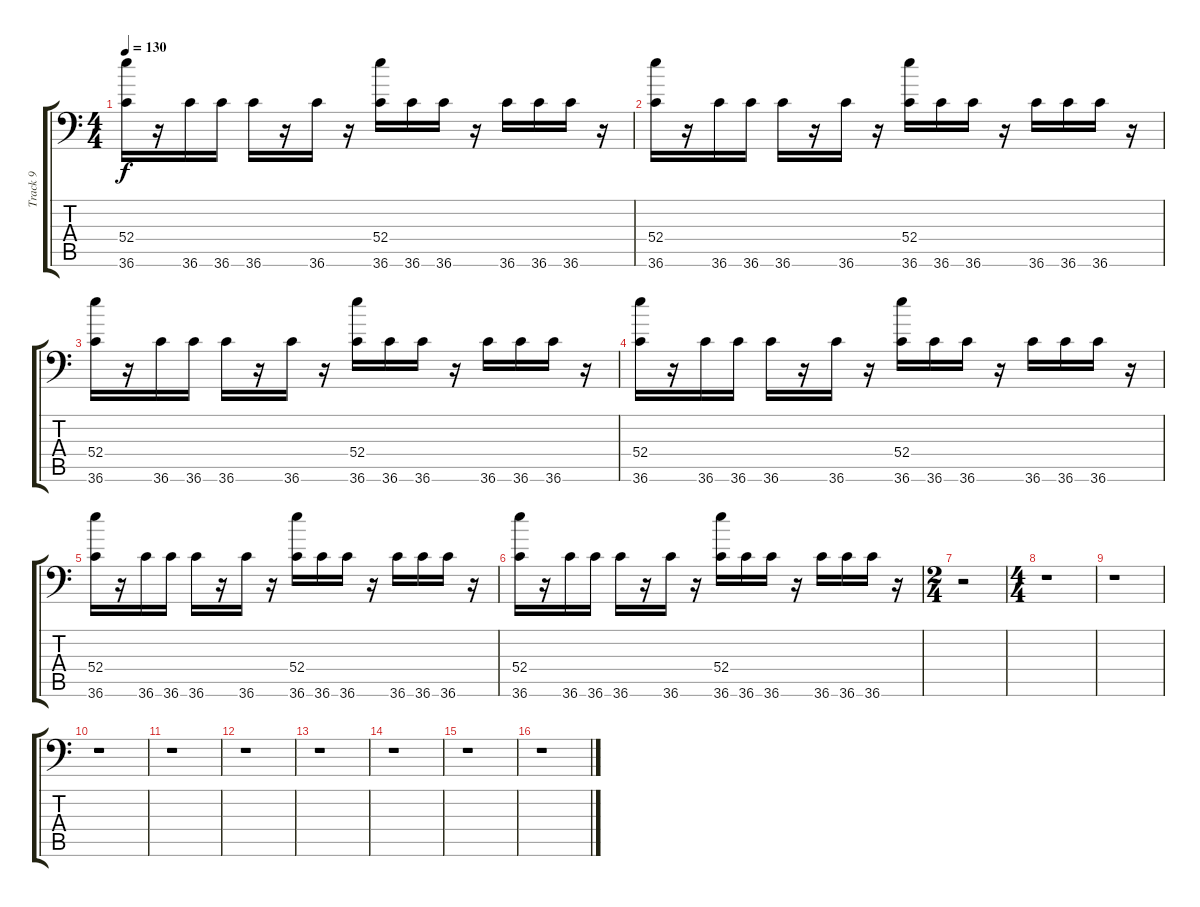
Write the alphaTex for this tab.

\track ("Track 9" "Track 9") {instrument acousticgrandpiano}
\staff {score tabs}
\tuning (C-1 C-1 C-1 C-1 C-1 C-1) {hide}
\ts (4 4)
\tempo 130
\clef f4
\ks c
(52.4 36.6).16{dy f} r.16 36.6.16 36.6.16 36.6.16 r.16 36.6.16 r.16 (52.4 36.6).16 36.6.16 36.6.16 r.16 36.6.16 36.6.16 36.6.16 r.16 |
(52.4 36.6).16 r.16 36.6.16 36.6.16 36.6.16 r.16 36.6.16 r.16 (52.4 36.6).16 36.6.16 36.6.16 r.16 36.6.16 36.6.16 36.6.16 r.16 |
(52.4 36.6).16 r.16 36.6.16 36.6.16 36.6.16 r.16 36.6.16 r.16 (52.4 36.6).16 36.6.16 36.6.16 r.16 36.6.16 36.6.16 36.6.16 r.16 |
(52.4 36.6).16 r.16 36.6.16 36.6.16 36.6.16 r.16 36.6.16 r.16 (52.4 36.6).16 36.6.16 36.6.16 r.16 36.6.16 36.6.16 36.6.16 r.16 |
(52.4 36.6).16 r.16 36.6.16 36.6.16 36.6.16 r.16 36.6.16 r.16 (52.4 36.6).16 36.6.16 36.6.16 r.16 36.6.16 36.6.16 36.6.16 r.16 |
(52.4 36.6).16 r.16 36.6.16 36.6.16 36.6.16 r.16 36.6.16 r.16 (52.4 36.6).16 36.6.16 36.6.16 r.16 36.6.16 36.6.16 36.6.16 r.16 |
\ts (2 4)
r.2 |
\ts (4 4)
r.1 |
r.1 |
r.1 |
r.1 |
r.1 |
r.1 |
r.1 |
r.1 |
r.1
